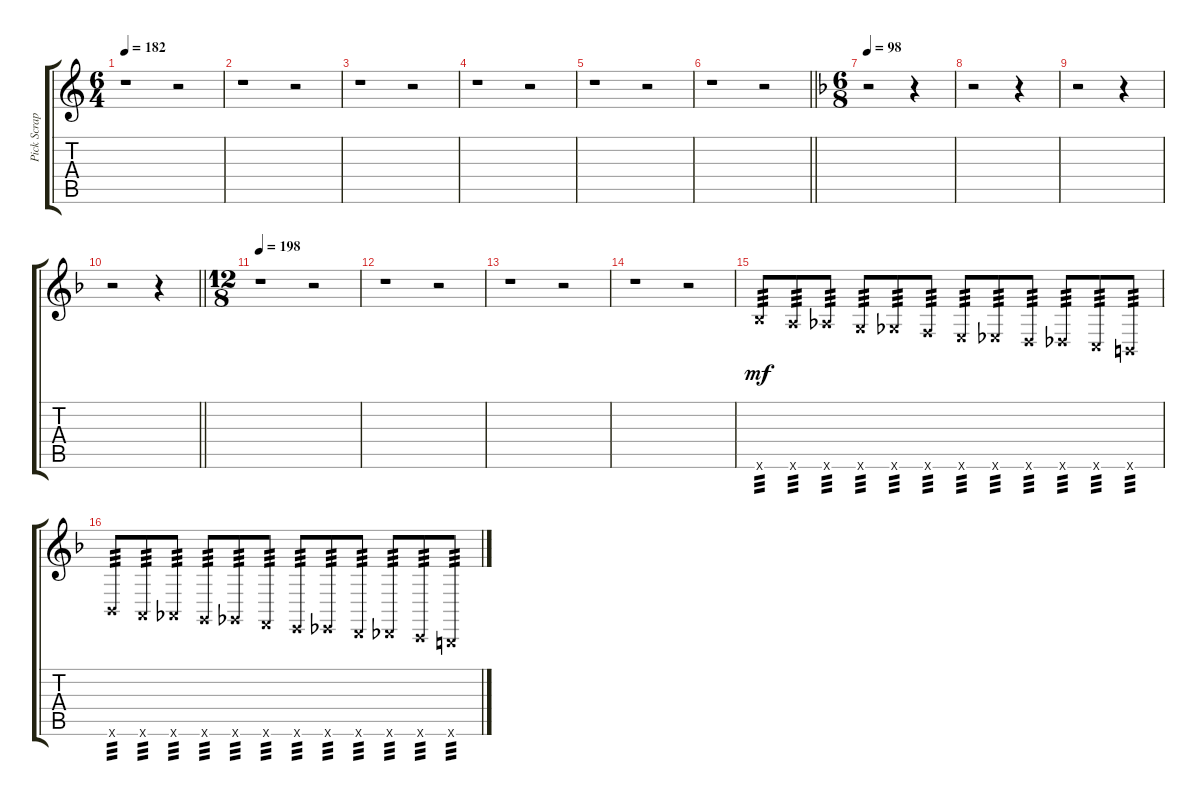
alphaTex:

\track ("Pick Scrape 2" "Pick Scrap") {instrument guitarfretnoise}
\staff {score tabs}
\tuning (Db4 Ab3 E3 B2 Gb2 B1) {hide}
\ts (6 4)
\tempo 182
\clef g2
\ks c
r.1{dy f} r.2 |
r.1 r.2 |
r.1 r.2 |
r.1 r.2 |
r.1 r.2 |
\barLineRight lightlight
r.1 r.2 |
\ts (6 8)
\tempo 98
\ks f
r.2 r.4 |
r.2 r.4 |
r.2 r.4 |
\barLineRight lightlight
r.2 r.4 |
\ts (12 8)
\tempo 198
r.1 r.2 |
r.1 r.2 |
r.1 r.2 |
r.1 r.2 |
23.6{x}.8{tp 3 dy mf} 22.6{x}.8{tp 3} 21.6{x}.8{tp 3} 20.6{x}.8{tp 3} 19.6{x}.8{tp 3} 18.6{x}.8{tp 3} 17.6{x}.8{tp 3} 16.6{x}.8{tp 3} 15.6{x}.8{tp 3} 14.6{x}.8{tp 3} 13.6{x}.8{tp 3} 12.6{x}.8{tp 3} |
11.6{x}.8{tp 3} 10.6{x}.8{tp 3} 9.6{x}.8{tp 3} 8.6{x}.8{tp 3} 7.6{x}.8{tp 3} 6.6{x}.8{tp 3} 5.6{x}.8{tp 3} 4.6{x}.8{tp 3} 3.6{x}.8{tp 3} 2.6{x}.8{tp 3} 1.6{x}.8{tp 3} 0.6{x}.8{tp 3}
